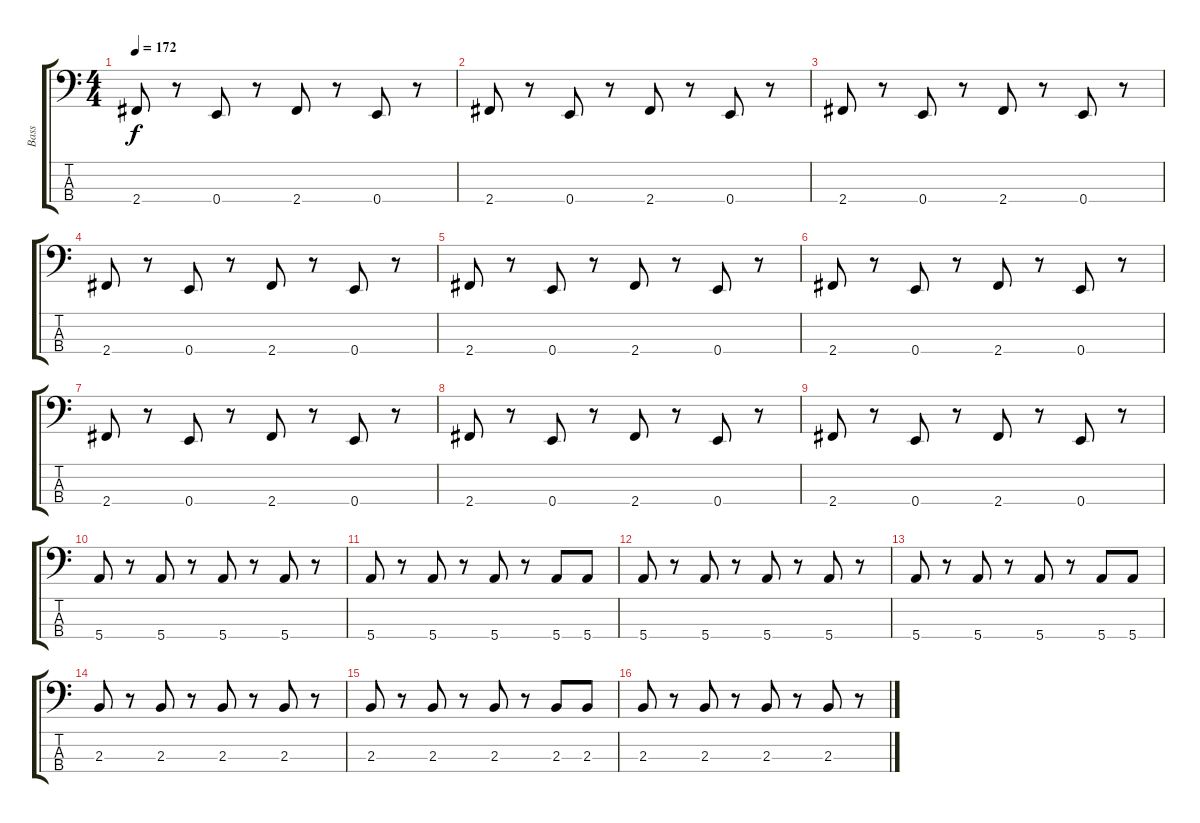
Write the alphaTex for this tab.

\track ("Bass" "Bass") {instrument slapbass1}
\staff {score tabs}
\tuning (G2 D2 A1 E1) {hide}
\ts (4 4)
\tempo 172
\clef f4
\ks c
2.4.8{dy f} r.8 0.4.8 r.8 2.4.8 r.8 0.4.8 r.8 |
2.4.8 r.8 0.4.8 r.8 2.4.8 r.8 0.4.8 r.8 |
2.4.8 r.8 0.4.8 r.8 2.4.8 r.8 0.4.8 r.8 |
2.4.8 r.8 0.4.8 r.8 2.4.8 r.8 0.4.8 r.8 |
2.4.8 r.8 0.4.8 r.8 2.4.8 r.8 0.4.8 r.8 |
2.4.8 r.8 0.4.8 r.8 2.4.8 r.8 0.4.8 r.8 |
2.4.8 r.8 0.4.8 r.8 2.4.8 r.8 0.4.8 r.8 |
2.4.8 r.8 0.4.8 r.8 2.4.8 r.8 0.4.8 r.8 |
2.4.8 r.8 0.4.8 r.8 2.4.8 r.8 0.4.8 r.8 |
5.4.8 r.8 5.4.8 r.8 5.4.8 r.8 5.4.8 r.8 |
5.4.8 r.8 5.4.8 r.8 5.4.8 r.8 5.4.8 5.4.8 |
5.4.8 r.8 5.4.8 r.8 5.4.8 r.8 5.4.8 r.8 |
5.4.8 r.8 5.4.8 r.8 5.4.8 r.8 5.4.8 5.4.8 |
2.3.8 r.8 2.3.8 r.8 2.3.8 r.8 2.3.8 r.8 |
2.3.8 r.8 2.3.8 r.8 2.3.8 r.8 2.3.8 2.3.8 |
2.3.8 r.8 2.3.8 r.8 2.3.8 r.8 2.3.8 r.8
